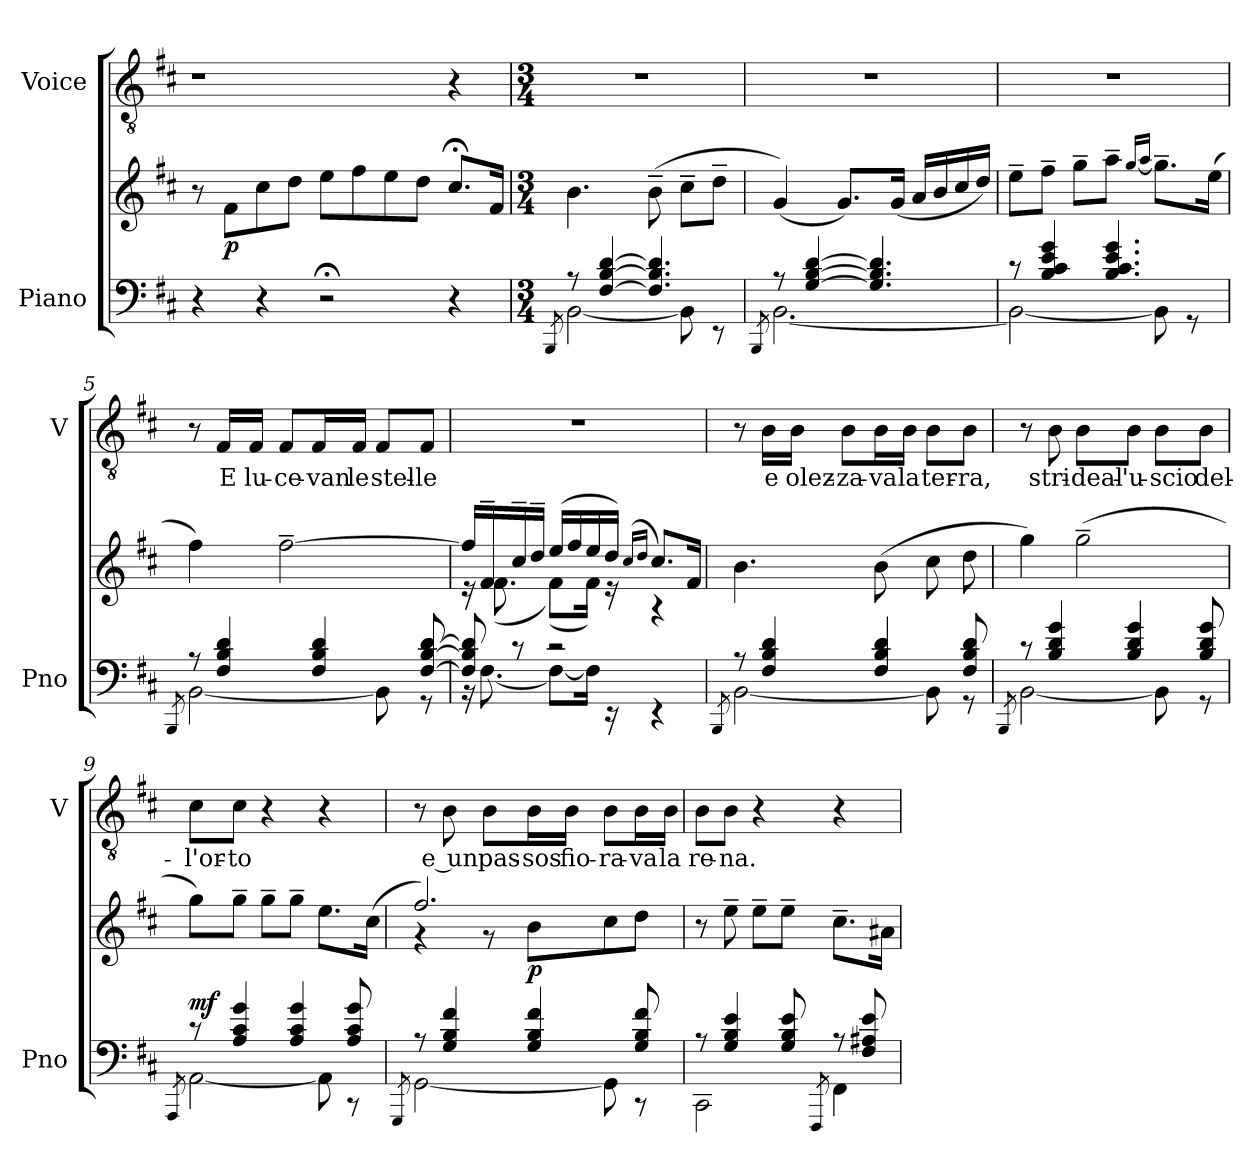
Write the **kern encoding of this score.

**kern	**kern	**dynam	**kern	**text
*part2	*part2	*part2	*part1	*part1
*staff3	*staff2	*staff2/3	*staff1	*staff1
*I"Piano	*	*	*I"Voice	*
*I'Pno	*	*	*I'V	*
*clefF4	*clefG2	*	*clefGv2	*
*k[f#c#]	*k[f#c#]	*	*k[f#c#]	*
=1	=1	=1	=1	=1
4r	8r	.	1r	.
!	!	!LO:DY:b	!	!
.	8f#\L	p	.	.
4r	8cc#\	.	.	.
.	8dd\J	.	.	.
2r;<	8ee\L	.	.	.
.	8ff#\	.	.	.
.	8ee\	.	.	.
.	8dd\J	.	.	.
4r	8.cc#;</L	.	4r	.
.	16f#/Jk	.	.	.
=2	=2	=2	=2	=2
*M3/4	*M3/4	*	*M3/4	*
*^	*	*	*	*
.	8qBBB/	.	.	.	.
8r	[2BB\	4.b\	.	2.r	.
[4F#/ [4B/ [4d/	.	.	.	.	.
4.F#/] 4.B/] 4.d/]	.	(8b~\	.	.	.
.	8BB\]	8cc#~\L	.	.	.
.	8r	8dd~\J	.	.	.
=3	=3	=3	=3	=3	=3
.	8qBBB/	.	.	.	.
8r	[2.BB\	(4g/)	.	2.r	.
[4G/ [4B/ [4d/	.	.	.	.	.
.	.	8.g/L)	.	.	.
4.G/] 4.B/] 4.d/]	.	.	.	.	.
.	.	(16g/Jk	.	.	.
.	.	16a/LL	.	.	.
.	.	16b/	.	.	.
.	.	16cc#/	.	.	.
.	.	16dd/JJ)	.	.	.
=4	=4	=4	=4	=4	=4
8r	2BB\_	8ee~\L	.	2.r	.
4B/ 4c#/ 4e/ 4g/	.	8ff#~\J	.	.	.
.	.	8gg~\L	.	.	.
4.B/ 4.c#/ 4.e/ 4.g/	.	8aa~\J	.	.	.
.	.	[16qgg/LL	.	.	.
.	.	16qaa/JJ	.	.	.
.	8BB\]	8.gg~\L]	.	.	.
.	8r	.	.	.	.
.	.	(16ee\Jk	.	.	.
!!LO:LB:g=z
=5	=5	=5	=5	=5	=5
.	8qBBB/	.	.	.	.
8r	[2BB\	4ff#\)	.	8r	.
!	!	!	!	!	!LO:LY:b
4F#/ 4B/ 4d/	.	.	.	16F#/LL	E
!	!	!	!	!	!LO:LY:b
.	.	.	.	16F#/JJ	lu-
!	!	!	!	!	!LO:LY:b
.	.	[2ff#~\	.	8F#/L	-ce-
!	!	!	!	!	!LO:LY:b
4F#/ 4B/ 4d/	.	.	.	16F#/L	-van
!	!	!	!	!	!LO:LY:b
.	.	.	.	16F#/JJ	le
!	!	!	!	!	!LO:LY:b
.	8BB\]	.	.	8F#/L	stel-
!	!	!	!	!	!LO:LY:b
[8F#/ [8B/ [8d/	8r	.	.	8F#/J	-le
=6	=6	=6	=6	=6	=6
*	*	*^	*	*	*
8F#/] 8B/] 8d/]	16r	16ff#/LL]	16r	.	2.r	.
.	[8.F#\	16f#~/	(8.f#\	.	.	.
8r	.	16cc#~/	.	.	.	.
.	.	16dd~/JJ	.	.	.	.
2r	8F#\L_	(>16ee/LL	(8f#\L)	.	.	.
.	.	16ff#/	.	.	.	.
.	16F#\Jk]	16ee/	16f#\Jk)	.	.	.
.	16r	16dd/JJ)	16r	.	.	.
.	.	(>16qcc#/LL	.	.	.	.
.	.	16qdd/JJ	.	.	.	.
.	4r	8.cc#/L)	4r	.	.	.
.	.	16f#/Jk	.	.	.	.
*	*	*v	*v	*	*	*
=7	=7	=7	=7	=7	=7
.	8qBBB/	.	.	.	.
8r	[2BB\	4.b\	.	8r	.
!	!	!	!	!	!LO:LY:b
4F#/ 4B/ 4d/	.	.	.	16B\LL	e
!	!	!	!	!	!LO:LY:b
.	.	.	.	16B\JJ	olez-
!	!	!	!	!	!LO:LY:b
.	.	.	.	8B\L	-za-
!	!	!	!	!	!LO:LY:b
4F#/ 4B/ 4d/	.	(8b\	.	16B\L	-va
!	!	!	!	!	!LO:LY:b
.	.	.	.	16B\JJ	la
!	!	!	!	!	!LO:LY:b
.	8BB\]	8cc#\	.	8B\L	ter-
!	!	!	!	!	!LO:LY:b
8F#/ 8B/ 8d/	8r	8dd\	.	8B\J	-ra,
!!LO:LB:g=z
=8	=8	=8	=8	=8	=8
.	8qBBB/	.	.	.	.
8r	[2BB\	4gg\)	.	8r	.
!	!	!	!	!	!LO:LY:b
4B/ 4d/ 4g/	.	.	.	8B\	stri-
!	!	!	!	!	!LO:LY:b
.	.	(2gg~\	.	8B\L	-deal-
!	!	!	!	!	!LO:LY:b
4B/ 4d/ 4g/	.	.	.	8B\J	-'u-
!	!	!	!	!	!LO:LY:b
.	8BB\]	.	.	8B\L	-scio
!	!	!	!	!	!LO:LY:b
8B/ 8d/ 8g/	8r	.	.	8B\J	del-
=9	=9	=9	=9	=9	=9
.	8qAAA/	.	.	.	.
!	!	!	!LO:DY:a=2	!	!LO:LY:b
8r	[2AA\	8gg\L)	mf	8c#\L	-l'or-
!	!	!	!	!	!LO:LY:b
4A/ 4c#/ 4g/	.	8gg~\J	.	8c#\J	-to
.	.	8gg~\L	.	4r	.
4A/ 4c#/ 4g/	.	8gg~\J	.	.	.
.	8AA\]	8.ee\L	.	4r	.
8A/ 8c#/ 8g/	8r	.	.	.	.
.	.	(16cc#\Jk	.	.	.
=10	=10	=10	=10	=10	=10
.	8qGGG/	.	.	.	.
*	*	*^	*	*	*
8r	[2GG\	2.ff#/)	4r	.	8r	.
!	!	!	!	!	!	!LO:LY:b
4G/ 4B/ 4f#/	.	.	.	.	8B\	e un
!	!	!	!	!	!	!LO:LY:b
.	.	.	8r	.	8B\L	pas-
!	!	!	!	!LO:DY:b	!	!LO:LY:b
4G/ 4B/ 4f#/	.	.	8b\L	p	16B\L	-sos
!	!	!	!	!	!	!LO:LY:b
.	.	.	.	.	16B\JJ	fio-
!	!	!	!	!	!	!LO:LY:b
.	8GG\]	.	8cc#\	.	8B\L	-ra-
!	!	!	!	!	!	!LO:LY:b
8G/ 8B/ 8f#/	8r	.	8dd\J	.	16B\L	-va
!	!	!	!	!	!	!LO:LY:b
.	.	.	.	.	16B\JJ	la
*	*	*v	*v	*	*	*
=11	=11	=11	=11	=11	=11
!	!	!	!	!	!LO:LY:b
8r	2CC#\	8r	.	8B\L	re-
!	!	!	!	!	!LO:LY:b
4G/ 4B/ 4e/	.	8ee~\	.	8B\J	-na.
.	.	8ee~\L	.	4r	.
8G/ 8B/ 8e/	.	8ee~\J	.	.	.
.	8qFFF#/	.	.	.	.
8r	4FF#\	8.cc#~\L	.	4r	.
8F#/ 8A#X/ 8e/	.	.	.	.	.
.	.	16a#X\Jk	.	.	.
*v	*v	*	*	*	*
=	=	=	=	=
*-	*-	*-	*-	*-
